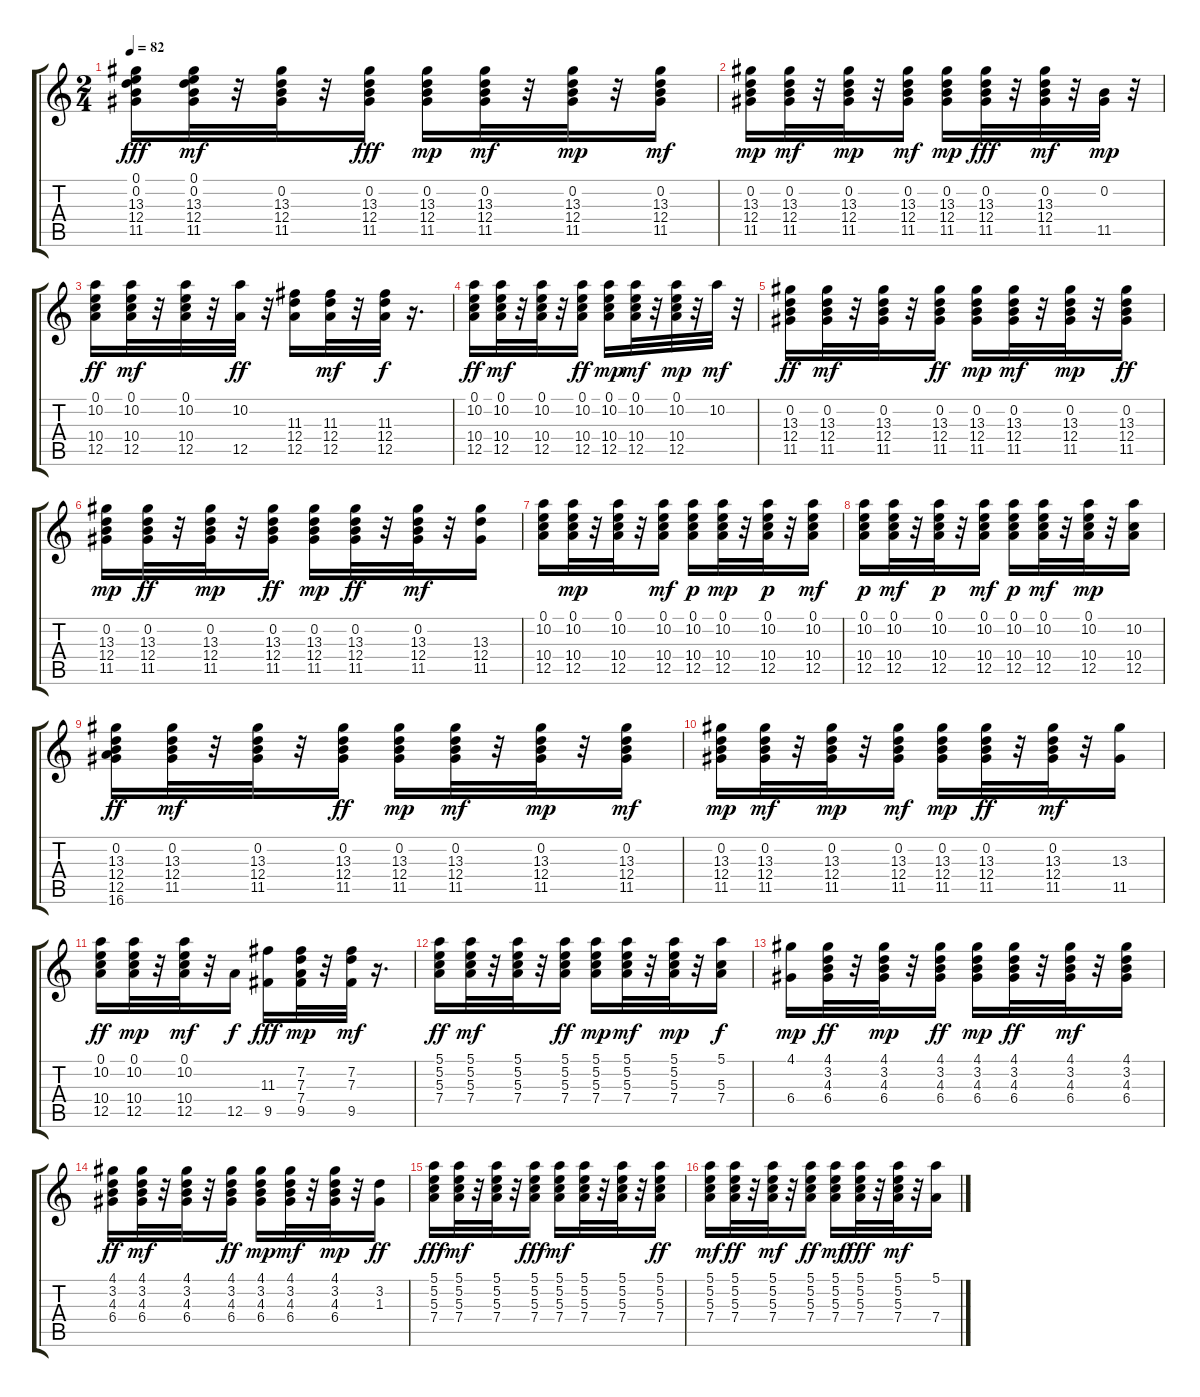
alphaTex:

\track "" {instrument acousticguitarnylon}
\staff {score tabs}
\tuning (E4 B3 G3 D3 A2 E2) {hide}
\ts (2 4)
\tempo 82
\clef g2
\ks c
(0.1 0.2 13.3 12.4 11.5).16{dy fff} (0.1 0.2 13.3 12.4 11.5).32{dy mf} r.32 (0.2 13.3 12.4 11.5).32 r.32 (0.2 13.3 12.4 11.5).16{dy fff} (0.2 13.3 12.4 11.5).16{dy mp} (0.2 13.3 12.4 11.5).32{dy mf} r.32 (0.2 13.3 12.4 11.5).32{dy mp} r.32 (0.2 13.3 12.4 11.5).16{dy mf} |
(0.2 13.3 12.4 11.5).16{dy mp} (0.2 13.3 12.4 11.5).32{dy mf} r.32 (0.2 13.3 12.4 11.5).32{dy mp} r.32 (0.2 13.3 12.4 11.5).16{dy mf} (0.2 13.3 12.4 11.5).16{dy mp} (0.2 13.3 12.4 11.5).32{dy fff} r.32 (0.2 13.3 12.4 11.5).32{dy mf} r.32 (0.2 11.5).32{dy mp} r.32 |
(0.1 10.2 10.4 12.5).16{dy ff} (0.1 10.2 10.4 12.5).32{dy mf} r.32 (0.1 10.2 10.4 12.5).32 r.32 (10.2 12.5).32{dy ff} r.32 (11.3 12.4 12.5).16 (11.3 12.4 12.5).32{dy mf} r.32 (11.3 12.4 12.5).32{dy f} r.16{d} |
(0.1 10.2 10.4 12.5).16{dy ff} (0.1 10.2 10.4 12.5).32{dy mf} r.32 (0.1 10.2 10.4 12.5).32 r.32 (0.1 10.2 10.4 12.5).16{dy ff} (0.1 10.2 10.4 12.5).16{dy mp} (0.1 10.2 10.4 12.5).32{dy mf} r.32 (0.1 10.2 10.4 12.5).32{dy mp} r.32 10.2.32{dy mf} r.32 |
(0.2 13.3 12.4 11.5).16{dy ff} (0.2 13.3 12.4 11.5).32{dy mf} r.32 (0.2 13.3 12.4 11.5).32 r.32 (0.2 13.3 12.4 11.5).16{dy ff} (0.2 13.3 12.4 11.5).16{dy mp} (0.2 13.3 12.4 11.5).32{dy mf} r.32 (0.2 13.3 12.4 11.5).32{dy mp} r.32 (0.2 13.3 12.4 11.5).16{dy ff} |
(0.2 13.3 12.4 11.5).16{dy mp} (0.2 13.3 12.4 11.5).32{dy ff} r.32 (0.2 13.3 12.4 11.5).32{dy mp} r.32 (0.2 13.3 12.4 11.5).16{dy ff} (0.2 13.3 12.4 11.5).16{dy mp} (0.2 13.3 12.4 11.5).32{dy ff} r.32 (0.2 13.3 12.4 11.5).32{dy mf} r.32 (13.3 12.4 11.5).16 |
(0.1 10.2 10.4 12.5).16 (0.1 10.2 10.4 12.5).32{dy mp} r.32 (0.1 10.2 10.4 12.5).32 r.32 (0.1 10.2 10.4 12.5).16{dy mf} (0.1 10.2 10.4 12.5).16{dy p} (0.1 10.2 10.4 12.5).32{dy mp} r.32 (0.1 10.2 10.4 12.5).32{dy p} r.32 (0.1 10.2 10.4 12.5).16{dy mf} |
(0.1 10.2 10.4 12.5).16{dy p} (0.1 10.2 10.4 12.5).32{dy mf} r.32 (0.1 10.2 10.4 12.5).32{dy p} r.32 (0.1 10.2 10.4 12.5).16{dy mf} (0.1 10.2 10.4 12.5).16{dy p} (0.1 10.2 10.4 12.5).32{dy mf} r.32 (0.1 10.2 10.4 12.5).32{dy mp} r.32 (10.2 10.4 12.5).16 |
(0.2 13.3 12.4 12.5 16.6).16{dy ff} (0.2 13.3 12.4 11.5).32{dy mf} r.32 (0.2 13.3 12.4 11.5).32 r.32 (0.2 13.3 12.4 11.5).16{dy ff} (0.2 13.3 12.4 11.5).16{dy mp} (0.2 13.3 12.4 11.5).32{dy mf} r.32 (0.2 13.3 12.4 11.5).32{dy mp} r.32 (0.2 13.3 12.4 11.5).16{dy mf} |
(0.2 13.3 12.4 11.5).16{dy mp} (0.2 13.3 12.4 11.5).32{dy mf} r.32 (0.2 13.3 12.4 11.5).32{dy mp} r.32 (0.2 13.3 12.4 11.5).16{dy mf} (0.2 13.3 12.4 11.5).16{dy mp} (0.2 13.3 12.4 11.5).32{dy ff} r.32 (0.2 13.3 12.4 11.5).32{dy mf} r.32 (13.3 11.5).16 |
(0.1 10.2 10.4 12.5).16{dy ff} (0.1 10.2 10.4 12.5).32{dy mp} r.32 (0.1 10.2 10.4 12.5).32{dy mf} r.32 12.5.16{dy f} (11.3 9.5).16{dy fff} (7.2 7.3 7.4 9.5).32{dy mp} r.32 (7.2 7.3 9.5).32{dy mf} r.16{d} |
(5.1 5.2 5.3 7.4).16{dy ff} (5.1 5.2 5.3 7.4).32{dy mf} r.32 (5.1 5.2 5.3 7.4).32 r.32 (5.1 5.2 5.3 7.4).16{dy ff} (5.1 5.2 5.3 7.4).16{dy mp} (5.1 5.2 5.3 7.4).32{dy mf} r.32 (5.1 5.2 5.3 7.4).32{dy mp} r.32 (5.1 5.3 7.4).16{dy f} |
(4.1 6.4).16{dy mp} (4.1 3.2 4.3 6.4).32{dy ff} r.32 (4.1 3.2 4.3 6.4).32{dy mp} r.32 (4.1 3.2 4.3 6.4).16{dy ff} (4.1 3.2 4.3 6.4).16{dy mp} (4.1 3.2 4.3 6.4).32{dy ff} r.32 (4.1 3.2 4.3 6.4).32{dy mf} r.32 (4.1 3.2 4.3 6.4).16 |
(4.1 3.2 4.3 6.4).16{dy ff} (4.1 3.2 4.3 6.4).32{dy mf} r.32 (4.1 3.2 4.3 6.4).32 r.32 (4.1 3.2 4.3 6.4).16{dy ff} (4.1 3.2 4.3 6.4).16{dy mp} (4.1 3.2 4.3 6.4).32{dy mf} r.32 (4.1 3.2 4.3 6.4).32{dy mp} r.32 (3.2 1.3).16{dy ff} |
(5.1 5.2 5.3 7.4).16{dy fff} (5.1 5.2 5.3 7.4).32{dy mf} r.32 (5.1 5.2 5.3 7.4).32 r.32 (5.1 5.2 5.3 7.4).16{dy fff} (5.1 5.2 5.3 7.4).16{dy mf} (5.1 5.2 5.3 7.4).32 r.32 (5.1 5.2 5.3 7.4).32 r.32 (5.1 5.2 5.3 7.4).16{dy ff} |
(5.1 5.2 5.3 7.4).16{dy mf} (5.1 5.2 5.3 7.4).32{dy ff} r.32 (5.1 5.2 5.3 7.4).32{dy mf} r.32 (5.1 5.2 5.3 7.4).16{dy ff} (5.1 5.2 5.3 7.4).16{dy mf} (5.1 5.2 5.3 7.4).32{dy fff} r.32 (5.1 5.2 5.3 7.4).32{dy mf} r.32 (5.1 7.4).16
